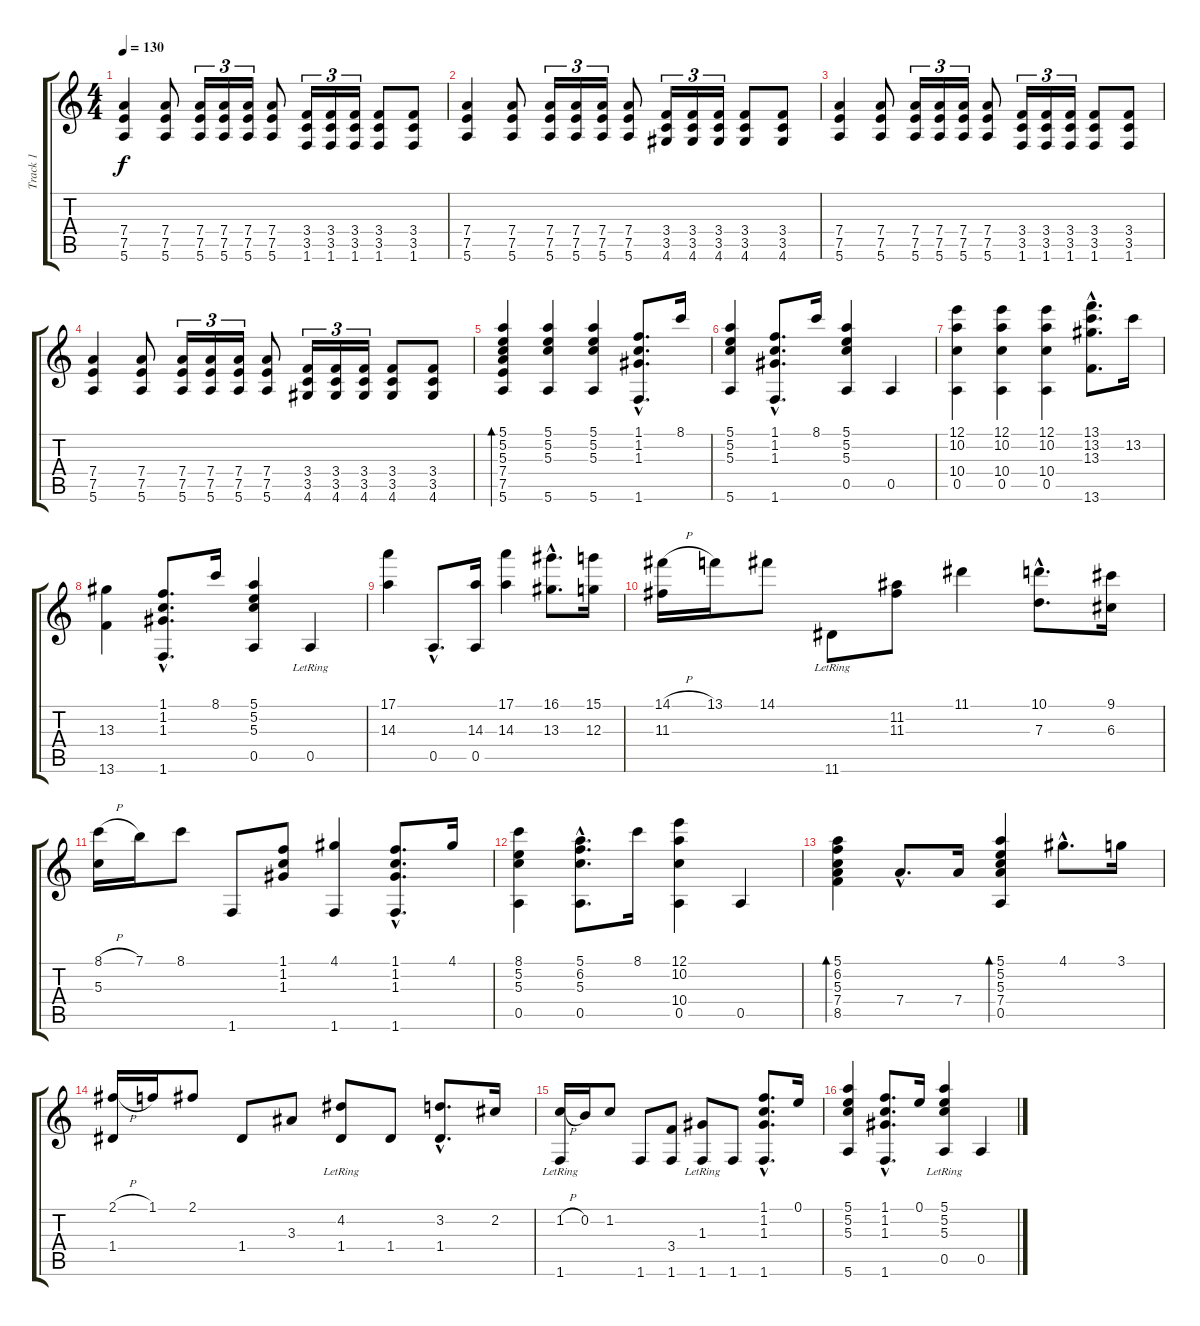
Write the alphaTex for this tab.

\track ("Track 1" "Track 1") {instrument acousticguitarnylon}
\staff {score tabs}
\tuning (E4 B3 G3 D3 A2 E2) {hide}
\ts (4 4)
\tempo 130
\clef g2
\ks c
(7.4 7.5 5.6).4{dy f instrument acousticguitarnylon} (7.4 7.5 5.6).8 (7.4 7.5 5.6).16{tu (3 2)} (7.4 7.5 5.6).16{tu (3 2)} (7.4 7.5 5.6).16{tu (3 2)} (7.4 7.5 5.6).8 (3.4 3.5 1.6).16{tu (3 2)} (3.4 3.5 1.6).16{tu (3 2)} (3.4 3.5 1.6).16{tu (3 2)} (3.4 3.5 1.6).8 (3.4 3.5 1.6).8 |
(7.4 7.5 5.6).4 (7.4 7.5 5.6).8 (7.4 7.5 5.6).16{tu (3 2)} (7.4 7.5 5.6).16{tu (3 2)} (7.4 7.5 5.6).16{tu (3 2)} (7.4 7.5 5.6).8 (3.4 3.5 4.6).16{tu (3 2)} (3.4 3.5 4.6).16{tu (3 2)} (3.4 3.5 4.6).16{tu (3 2)} (3.4 3.5 4.6).8 (3.4 3.5 4.6).8 |
(7.4 7.5 5.6).4 (7.4 7.5 5.6).8 (7.4 7.5 5.6).16{tu (3 2)} (7.4 7.5 5.6).16{tu (3 2)} (7.4 7.5 5.6).16{tu (3 2)} (7.4 7.5 5.6).8 (3.4 3.5 1.6).16{tu (3 2)} (3.4 3.5 1.6).16{tu (3 2)} (3.4 3.5 1.6).16{tu (3 2)} (3.4 3.5 1.6).8 (3.4 3.5 1.6).8 |
(7.4 7.5 5.6).4 (7.4 7.5 5.6).8 (7.4 7.5 5.6).16{tu (3 2)} (7.4 7.5 5.6).16{tu (3 2)} (7.4 7.5 5.6).16{tu (3 2)} (7.4 7.5 5.6).8 (3.4 3.5 4.6).16{tu (3 2)} (3.4 3.5 4.6).16{tu (3 2)} (3.4 3.5 4.6).16{tu (3 2)} (3.4 3.5 4.6).8 (3.4 3.5 4.6).8 |
(5.1 5.2 5.3 7.4 7.5 5.6).4{bd 60} (5.1 5.2 5.3 5.6).4 (5.1 5.2 5.3 5.6).4 (1.1{hac} 1.2{hac} 1.3{hac} 1.6{hac}).8{d} 8.1.16 |
(5.1 5.2 5.3 5.6).4 (1.1{hac} 1.2{hac} 1.3{hac} 1.6{hac}).8{d} 8.1.16 (5.1 5.2 5.3 0.5).4 0.5.4 |
(12.1 10.2 10.4 0.5).4 (12.1 10.2 10.4 0.5).4 (12.1 10.2 10.4 0.5).4 (13.1{hac} 13.2{hac} 13.3{hac} 13.6{hac}).8{d} 13.2.16 |
(13.3 13.6).4 (1.1{hac} 1.2{hac} 1.3{hac} 1.6{hac}).8{d} 8.1.16 (5.1 5.2 5.3 0.5).4 0.5{lr}.4 |
(17.1 14.3).4 0.5{hac}.8{d} (14.3 0.5).16 (17.1 14.3).4 (16.1{hac} 13.3{hac}).8{d} (15.1 12.3).16 |
(14.1{h} 11.3).16 13.1.16 14.1.8 11.6{lr}.8 (11.2 11.3).8 11.1.4 (10.1{hac} 7.3{hac}).8{d} (9.1 6.3).16 |
(8.1{h} 5.3).16 7.1.16 8.1.8 1.6.8 (1.1 1.2 1.3).8 (4.1 1.6).4 (1.1{hac} 1.2{hac} 1.3{hac} 1.6{hac}).8{d} 4.1.16 |
(8.1 5.2 5.3 0.5).4 (5.1{hac} 6.2{hac} 5.3{hac} 0.5{hac}).8{d} 8.1.16 (12.1 10.2 10.4 0.5).4 0.5.4 |
(5.1 6.2 5.3 7.4 8.5).4{bd 60} 7.4{hac}.8{d} 7.4.16 (5.1 5.2 5.3 7.4 0.5).4{bd 60} 4.1{hac}.8{d} 3.1.16 |
(2.1{h} 1.4).16 1.1.16 2.1.8 1.4.8 3.3.8 (4.2{lr} 1.4).8 1.4.8 (3.2{hac} 1.4{hac}).8{d} 2.2.16 |
(1.2{h} 1.6{lr}).16 0.2.16 1.2.8 1.6.8 (3.4 1.6).8 (1.3{lr} 1.6).8 1.6.8 (1.1{hac} 1.2{hac} 1.3{hac} 1.6{hac}).8{d} 0.1.16 |
(5.1 5.2 5.3 5.6).4 (1.1{hac} 1.2{hac} 1.3{hac} 1.6{hac}).8{d} 0.1.16 (5.1{lr} 5.2{lr} 5.3{lr} 0.5).4 0.5.4
